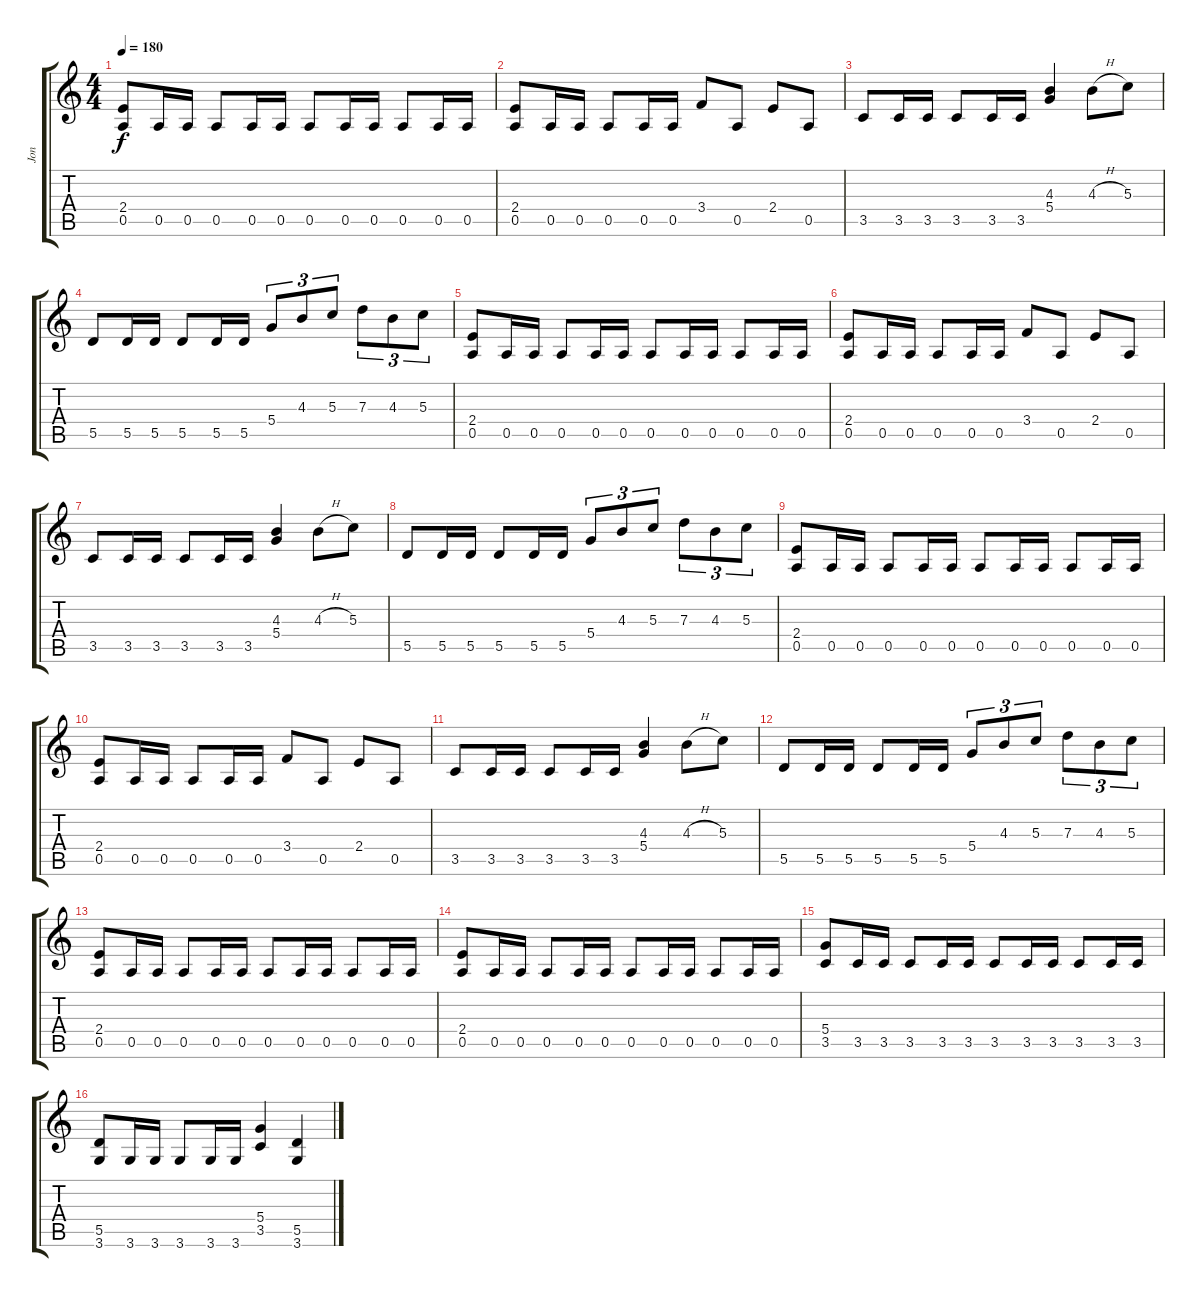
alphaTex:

\track ("Jon" "Jon") {instrument distortionguitar}
\staff {score tabs}
\tuning (E4 B3 G3 D3 A2 E2) {hide}
\ts (4 4)
\tempo 180
\clef g2
\ks c
(2.4 0.5).8{dy f} 0.5.16 0.5.16 0.5.8 0.5.16 0.5.16 0.5.8 0.5.16 0.5.16 0.5.8 0.5.16 0.5.16 |
(2.4 0.5).8 0.5.16 0.5.16 0.5.8 0.5.16 0.5.16 3.4.8 0.5.8 2.4.8 0.5.8 |
3.5.8 3.5.16 3.5.16 3.5.8 3.5.16 3.5.16 (4.3 5.4).4 4.3{h}.8 5.3.8 |
5.5.8 5.5.16 5.5.16 5.5.8 5.5.16 5.5.16 5.4.8{tu (3 2)} 4.3.8{tu (3 2)} 5.3.8{tu (3 2)} 7.3.8{tu (3 2)} 4.3.8{tu (3 2)} 5.3.8{tu (3 2)} |
(2.4 0.5).8 0.5.16 0.5.16 0.5.8 0.5.16 0.5.16 0.5.8 0.5.16 0.5.16 0.5.8 0.5.16 0.5.16 |
(2.4 0.5).8 0.5.16 0.5.16 0.5.8 0.5.16 0.5.16 3.4.8 0.5.8 2.4.8 0.5.8 |
3.5.8 3.5.16 3.5.16 3.5.8 3.5.16 3.5.16 (4.3 5.4).4 4.3{h}.8 5.3.8 |
5.5.8 5.5.16 5.5.16 5.5.8 5.5.16 5.5.16 5.4.8{tu (3 2)} 4.3.8{tu (3 2)} 5.3.8{tu (3 2)} 7.3.8{tu (3 2)} 4.3.8{tu (3 2)} 5.3.8{tu (3 2)} |
(2.4 0.5).8 0.5.16 0.5.16 0.5.8 0.5.16 0.5.16 0.5.8 0.5.16 0.5.16 0.5.8 0.5.16 0.5.16 |
(2.4 0.5).8 0.5.16 0.5.16 0.5.8 0.5.16 0.5.16 3.4.8 0.5.8 2.4.8 0.5.8 |
3.5.8 3.5.16 3.5.16 3.5.8 3.5.16 3.5.16 (4.3 5.4).4 4.3{h}.8 5.3.8 |
5.5.8 5.5.16 5.5.16 5.5.8 5.5.16 5.5.16 5.4.8{tu (3 2)} 4.3.8{tu (3 2)} 5.3.8{tu (3 2)} 7.3.8{tu (3 2)} 4.3.8{tu (3 2)} 5.3.8{tu (3 2)} |
(2.4 0.5).8 0.5.16 0.5.16 0.5.8 0.5.16 0.5.16 0.5.8 0.5.16 0.5.16 0.5.8 0.5.16 0.5.16 |
(2.4 0.5).8 0.5.16 0.5.16 0.5.8 0.5.16 0.5.16 0.5.8 0.5.16 0.5.16 0.5.8 0.5.16 0.5.16 |
(5.4 3.5).8 3.5.16 3.5.16 3.5.8 3.5.16 3.5.16 3.5.8 3.5.16 3.5.16 3.5.8 3.5.16 3.5.16 |
(5.5 3.6).8 3.6.16 3.6.16 3.6.8 3.6.16 3.6.16 (5.4 3.5).4 (5.5 3.6).4
